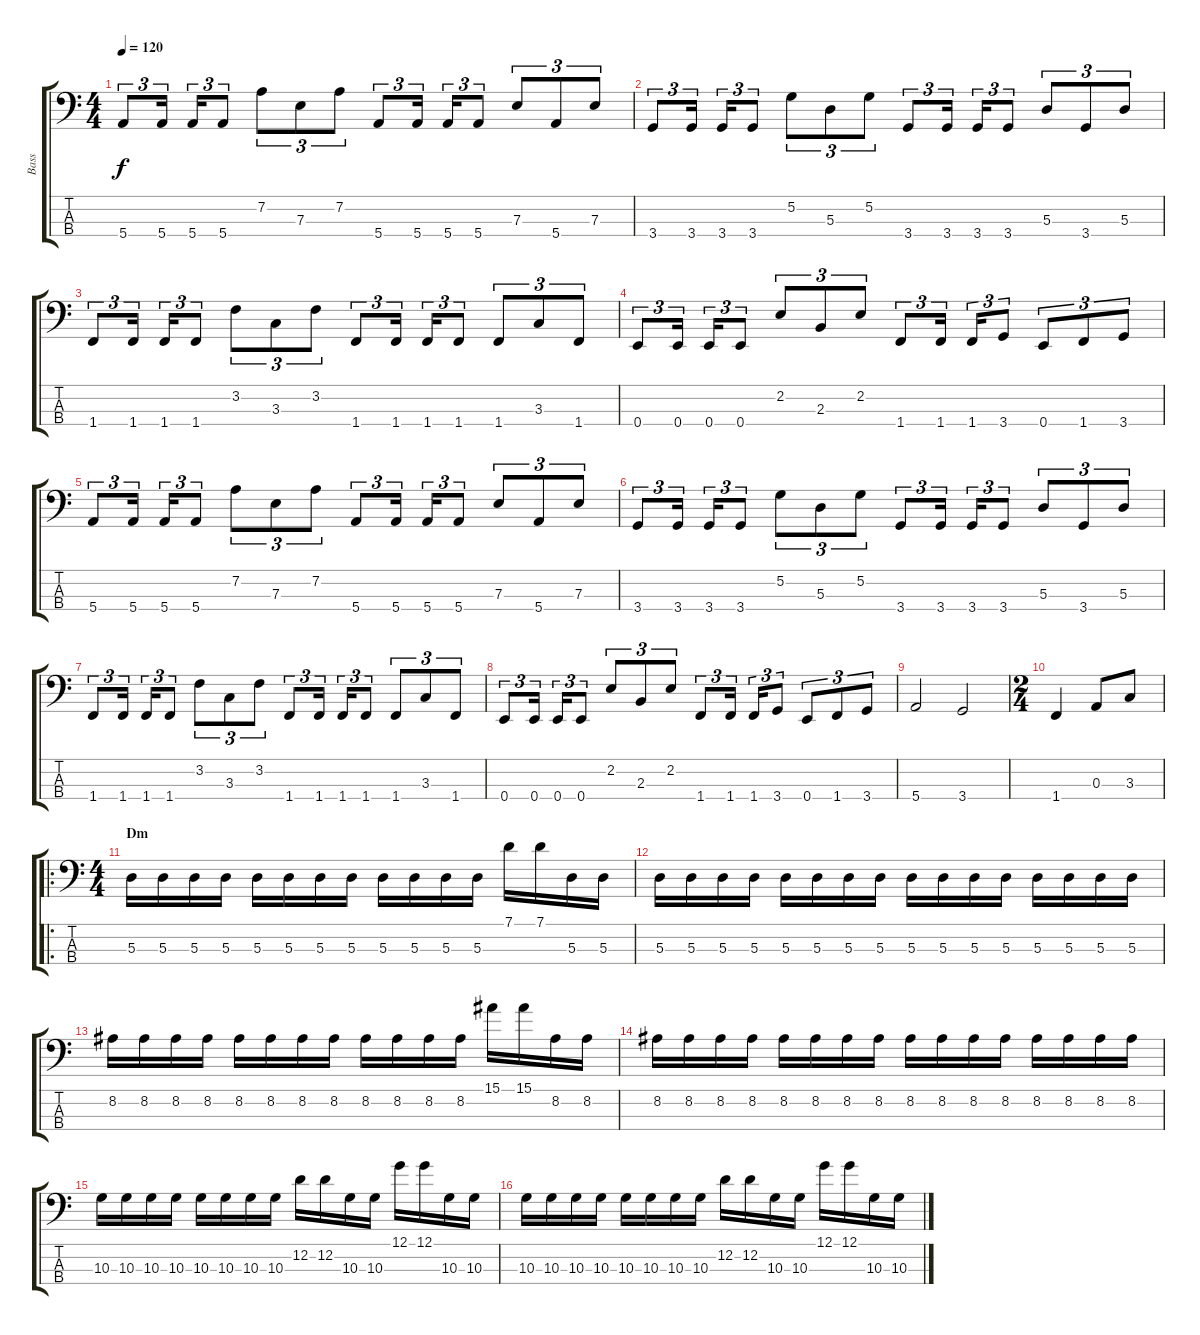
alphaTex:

\track ("Bass" "Bass") {instrument electricbassfinger}
\staff {score tabs}
\tuning (G2 D2 A1 E1) {hide}
\ts (4 4)
\tempo 120
\clef f4
\ks c
5.4.8{tu (3 2) dy f} 5.4.16{tu (3 2)} 5.4.16{tu (3 2)} 5.4.8{tu (3 2)} 7.2.8{tu (3 2)} 7.3.8{tu (3 2)} 7.2.8{tu (3 2)} 5.4.8{tu (3 2)} 5.4.16{tu (3 2)} 5.4.16{tu (3 2)} 5.4.8{tu (3 2)} 7.3.8{tu (3 2)} 5.4.8{tu (3 2)} 7.3.8{tu (3 2)} |
3.4.8{tu (3 2)} 3.4.16{tu (3 2)} 3.4.16{tu (3 2)} 3.4.8{tu (3 2)} 5.2.8{tu (3 2)} 5.3.8{tu (3 2)} 5.2.8{tu (3 2)} 3.4.8{tu (3 2)} 3.4.16{tu (3 2)} 3.4.16{tu (3 2)} 3.4.8{tu (3 2)} 5.3.8{tu (3 2)} 3.4.8{tu (3 2)} 5.3.8{tu (3 2)} |
1.4.8{tu (3 2)} 1.4.16{tu (3 2)} 1.4.16{tu (3 2)} 1.4.8{tu (3 2)} 3.2.8{tu (3 2)} 3.3.8{tu (3 2)} 3.2.8{tu (3 2)} 1.4.8{tu (3 2)} 1.4.16{tu (3 2)} 1.4.16{tu (3 2)} 1.4.8{tu (3 2)} 1.4.8{tu (3 2)} 3.3.8{tu (3 2)} 1.4.8{tu (3 2)} |
0.4.8{tu (3 2)} 0.4.16{tu (3 2)} 0.4.16{tu (3 2)} 0.4.8{tu (3 2)} 2.2.8{tu (3 2)} 2.3.8{tu (3 2)} 2.2.8{tu (3 2)} 1.4.8{tu (3 2)} 1.4.16{tu (3 2)} 1.4.16{tu (3 2)} 3.4.8{tu (3 2)} 0.4.8{tu (3 2)} 1.4.8{tu (3 2)} 3.4.8{tu (3 2)} |
5.4.8{tu (3 2)} 5.4.16{tu (3 2)} 5.4.16{tu (3 2)} 5.4.8{tu (3 2)} 7.2.8{tu (3 2)} 7.3.8{tu (3 2)} 7.2.8{tu (3 2)} 5.4.8{tu (3 2)} 5.4.16{tu (3 2)} 5.4.16{tu (3 2)} 5.4.8{tu (3 2)} 7.3.8{tu (3 2)} 5.4.8{tu (3 2)} 7.3.8{tu (3 2)} |
3.4.8{tu (3 2)} 3.4.16{tu (3 2)} 3.4.16{tu (3 2)} 3.4.8{tu (3 2)} 5.2.8{tu (3 2)} 5.3.8{tu (3 2)} 5.2.8{tu (3 2)} 3.4.8{tu (3 2)} 3.4.16{tu (3 2)} 3.4.16{tu (3 2)} 3.4.8{tu (3 2)} 5.3.8{tu (3 2)} 3.4.8{tu (3 2)} 5.3.8{tu (3 2)} |
1.4.8{tu (3 2)} 1.4.16{tu (3 2)} 1.4.16{tu (3 2)} 1.4.8{tu (3 2)} 3.2.8{tu (3 2)} 3.3.8{tu (3 2)} 3.2.8{tu (3 2)} 1.4.8{tu (3 2)} 1.4.16{tu (3 2)} 1.4.16{tu (3 2)} 1.4.8{tu (3 2)} 1.4.8{tu (3 2)} 3.3.8{tu (3 2)} 1.4.8{tu (3 2)} |
0.4.8{tu (3 2)} 0.4.16{tu (3 2)} 0.4.16{tu (3 2)} 0.4.8{tu (3 2)} 2.2.8{tu (3 2)} 2.3.8{tu (3 2)} 2.2.8{tu (3 2)} 1.4.8{tu (3 2)} 1.4.16{tu (3 2)} 1.4.16{tu (3 2)} 3.4.8{tu (3 2)} 0.4.8{tu (3 2)} 1.4.8{tu (3 2)} 3.4.8{tu (3 2)} |
5.4.2 3.4.2 |
\ts (2 4)
1.4.4 0.3.8 3.3.8 |
\ro
\ts (4 4)
\section ("" "Dm")
5.3.16 5.3.16 5.3.16 5.3.16 5.3.16 5.3.16 5.3.16 5.3.16 5.3.16 5.3.16 5.3.16 5.3.16 7.1.16 7.1.16 5.3.16 5.3.16 |
5.3.16 5.3.16 5.3.16 5.3.16 5.3.16 5.3.16 5.3.16 5.3.16 5.3.16 5.3.16 5.3.16 5.3.16 5.3.16 5.3.16 5.3.16 5.3.16 |
8.2.16 8.2.16 8.2.16 8.2.16 8.2.16 8.2.16 8.2.16 8.2.16 8.2.16 8.2.16 8.2.16 8.2.16 15.1.16 15.1.16 8.2.16 8.2.16 |
8.2.16 8.2.16 8.2.16 8.2.16 8.2.16 8.2.16 8.2.16 8.2.16 8.2.16 8.2.16 8.2.16 8.2.16 8.2.16 8.2.16 8.2.16 8.2.16 |
10.3.16 10.3.16 10.3.16 10.3.16 10.3.16 10.3.16 10.3.16 10.3.16 12.2.16 12.2.16 10.3.16 10.3.16 12.1.16 12.1.16 10.3.16 10.3.16 |
10.3.16 10.3.16 10.3.16 10.3.16 10.3.16 10.3.16 10.3.16 10.3.16 12.2.16 12.2.16 10.3.16 10.3.16 12.1.16 12.1.16 10.3.16 10.3.16
